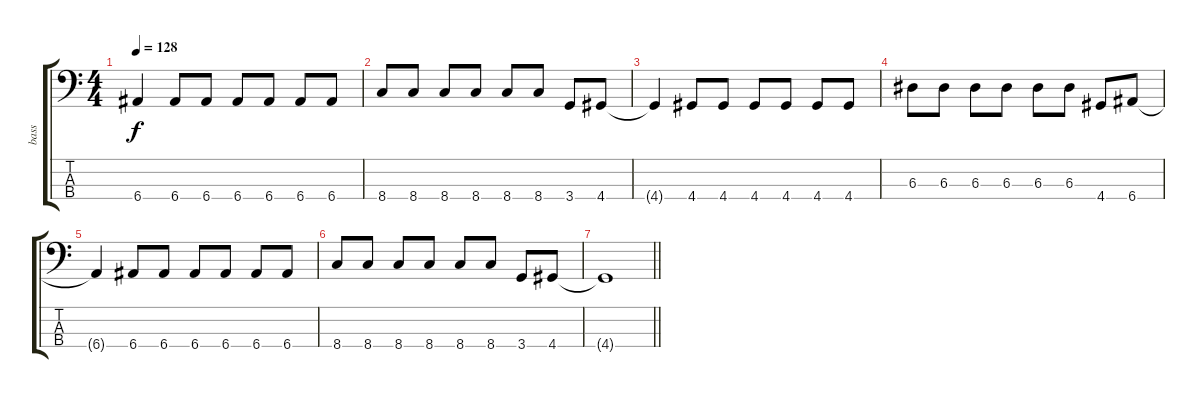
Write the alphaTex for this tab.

\track ("bass" "bass") {instrument electricbassfinger}
\staff {score tabs}
\tuning (G2 D2 A1 E1) {hide}
\ts (4 4)
\tempo 128
\clef f4
\ks c
6.4{t}.4{dy f} 6.4.8 6.4.8 6.4.8 6.4.8 6.4.8 6.4.8 |
8.4.8 8.4.8 8.4.8 8.4.8 8.4.8 8.4.8 3.4.8 4.4.8 |
4.4{t}.4 4.4.8 4.4.8 4.4.8 4.4.8 4.4.8 4.4.8 |
6.3.8 6.3.8 6.3.8 6.3.8 6.3.8 6.3.8 4.4.8 6.4.8 |
6.4{t}.4 6.4.8 6.4.8 6.4.8 6.4.8 6.4.8 6.4.8 |
8.4.8 8.4.8 8.4.8 8.4.8 8.4.8 8.4.8 3.4.8 4.4.8 |
\barLineRight lightlight
4.4{t}.1
